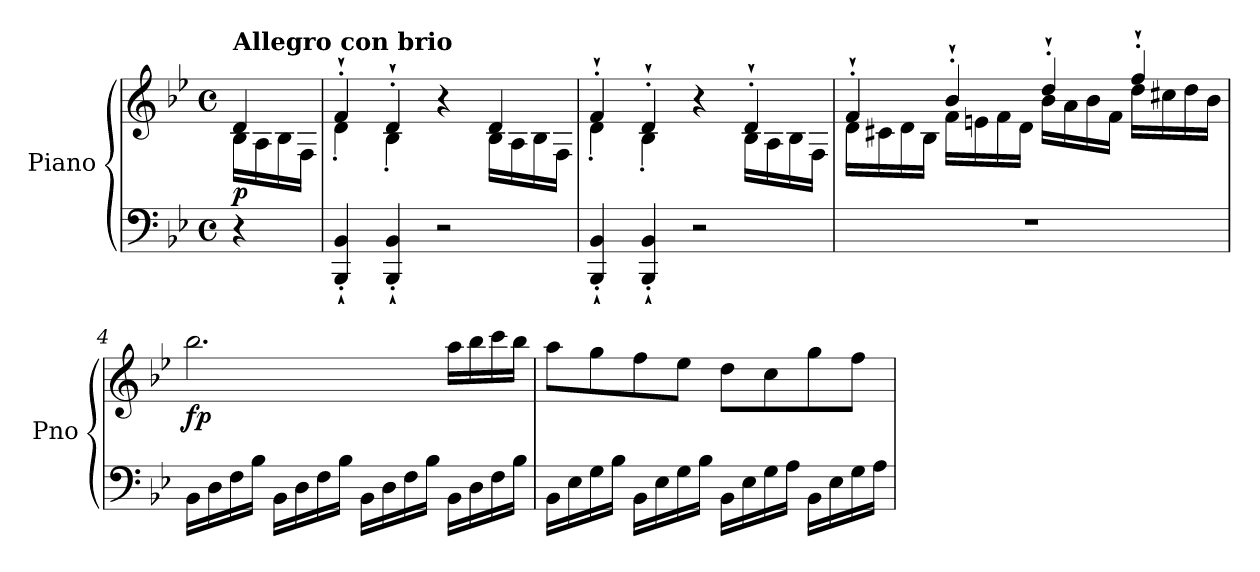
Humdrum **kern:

**kern	**kern	**dynam
*part1	*part1	*part1
*staff2	*staff1	*staff1/2
*I"Piano	*	*
*I'Pno	*	*
*clefF4	*clefG2	*
*k[b-e-]	*k[b-e-]	*
*M4/4	*M4/4	*
*met(c)	*met(c)	*
=	=	=
*	*^	*
!	!LO:TX:a:B:t=Allegro con brio	!	!
!	!	!	!LO:DY:b
4r	4d/	16B-\LL	p
.	.	16A\	.
.	.	16B-\	.
.	.	16F\JJ	.
=1	=1	=1	=1
4BBB-/`' 4BB-/`'	4f`'/	4d'\	.
4BBB-/`' 4BB-/`'	4d`'/	4B-'\	.
2r	4r	4ryy	.
.	4d/	16B-\LL	.
.	.	16A\	.
.	.	16B-\	.
.	.	16F\JJ	.
=2	=2	=2	=2
4BBB-/`' 4BB-/`'	4f`'/	4d'\	.
4BBB-/`' 4BB-/`'	4d`'/	4B-'\	.
2r	4r	4ryy	.
!	!	!	!LO:DY:b
.	4d`'/	16B-\LL	other-dynamics
.	.	16A\	.
.	.	16B-\	.
.	.	16F\JJ	.
=3	=3	=3	=3
1r	4f`'/	16d\LL	.
.	.	16c#X\	.
.	.	16d\	.
.	.	16B-\JJ	.
.	4b-`'/	16f\LL	.
.	.	16en\	.
.	.	16f\	.
.	.	16d\JJ	.
.	4dd`'/	16b-\LL	.
.	.	16a\	.
.	.	16b-\	.
.	.	16f\JJ	.
.	4ff`'/	16dd\LL	.
.	.	16cc#X\	.
.	.	16dd\	.
.	.	16b-\JJ	.
!!LO:LB:g=z
=4	=4	=4	=4
!	!	!	!LO:DY:b
*	*v	*v	*
16BB-\LL	2.bb-\	fp
16D\	.	.
16F\	.	.
16B-\JJ	.	.
16BB-\LL	.	.
16D\	.	.
16F\	.	.
16B-\JJ	.	.
16BB-\LL	.	.
16D\	.	.
16F\	.	.
16B-\JJ	.	.
16BB-\LL	16aa\LL	.
16D\	16bb-\	.
16F\	16ccc\	.
16B-\JJ	16bb-\JJ	.
=5	=5	=5
16BB-\LL	8aa\L	.
16E-\	.	.
16G\	8gg\	.
16B-\JJ	.	.
16BB-\LL	8ff\	.
16E-\	.	.
16G\	8ee-\J	.
16B-\JJ	.	.
16BB-\LL	8dd\L	.
16E-\	.	.
16G\	8cc\	.
16A\JJ	.	.
16BB-\LL	8gg\	.
16E-\	.	.
16G\	8ff\J	.
16A\JJ	.	.
=	=	=
*-	*-	*-
